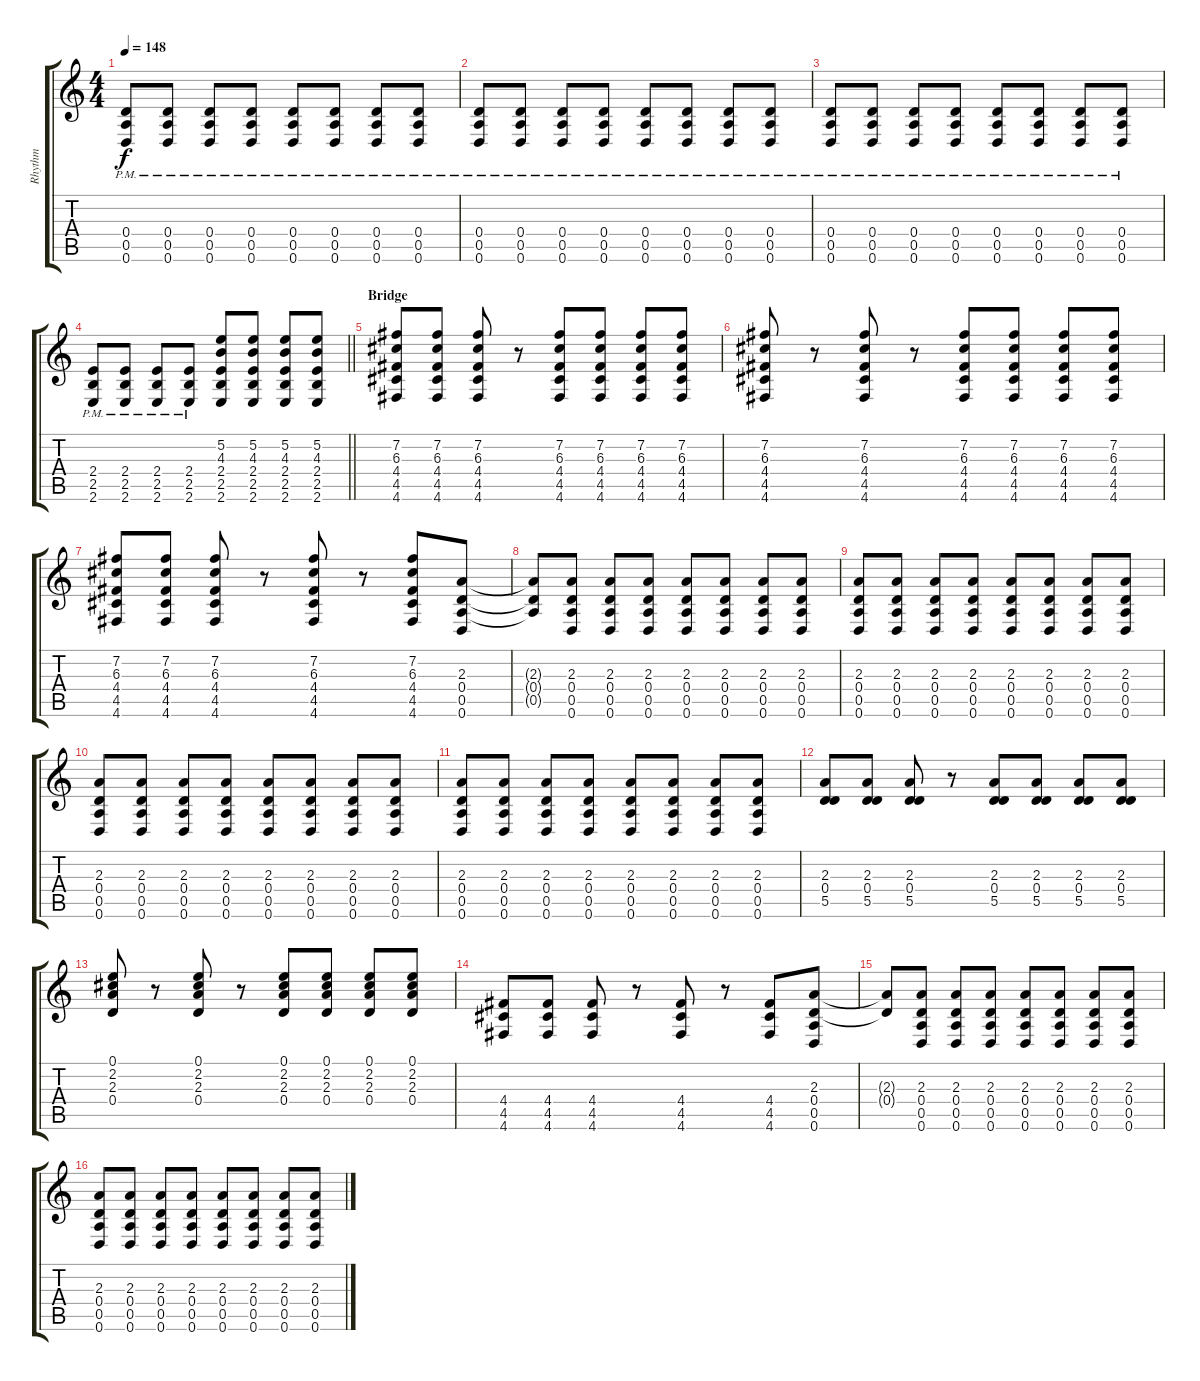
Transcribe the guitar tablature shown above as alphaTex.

\track ("Rhythm" "Rhythm") {instrument overdrivenguitar}
\staff {score tabs}
\tuning (E4 B3 G3 D3 A2 D2) {hide}
\ts (4 4)
\tempo 148
\clef g2
\ks c
(0.4{pm} 0.5{pm} 0.6{pm}).8{dy f} (0.4{pm} 0.5{pm} 0.6{pm}).8 (0.4{pm} 0.5{pm} 0.6{pm}).8 (0.4{pm} 0.5{pm} 0.6{pm}).8 (0.4{pm} 0.5{pm} 0.6{pm}).8 (0.4{pm} 0.5{pm} 0.6{pm}).8 (0.4{pm} 0.5{pm} 0.6{pm}).8 (0.4{pm} 0.5{pm} 0.6{pm}).8 |
(0.4{pm} 0.5{pm} 0.6{pm}).8 (0.4{pm} 0.5{pm} 0.6{pm}).8 (0.4{pm} 0.5{pm} 0.6{pm}).8 (0.4{pm} 0.5{pm} 0.6{pm}).8 (0.4{pm} 0.5{pm} 0.6{pm}).8 (0.4{pm} 0.5{pm} 0.6{pm}).8 (0.4{pm} 0.5{pm} 0.6{pm}).8 (0.4{pm} 0.5{pm} 0.6{pm}).8 |
(0.4{pm} 0.5{pm} 0.6{pm}).8 (0.4{pm} 0.5{pm} 0.6{pm}).8 (0.4{pm} 0.5{pm} 0.6{pm}).8 (0.4{pm} 0.5{pm} 0.6{pm}).8 (0.4{pm} 0.5{pm} 0.6{pm}).8 (0.4{pm} 0.5{pm} 0.6{pm}).8 (0.4{pm} 0.5{pm} 0.6{pm}).8 (0.4{pm} 0.5{pm} 0.6{pm}).8 |
\barLineRight lightlight
(2.4{pm} 2.5{pm} 2.6{pm}).8 (2.4{pm} 2.5{pm} 2.6{pm}).8 (2.4{pm} 2.5{pm} 2.6{pm}).8 (2.4{pm} 2.5{pm} 2.6{pm}).8 (5.2 4.3 2.4 2.5 2.6).8 (5.2 4.3 2.4 2.5 2.6).8 (5.2 4.3 2.4 2.5 2.6).8 (5.2 4.3 2.4 2.5 2.6).8 |
\section ("" "Bridge")
(7.2 6.3 4.4 4.5 4.6).8 (7.2 6.3 4.4 4.5 4.6).8 (7.2 6.3 4.4 4.5 4.6).8 r.8 (7.2 6.3 4.4 4.5 4.6).8 (7.2 6.3 4.4 4.5 4.6).8 (7.2 6.3 4.4 4.5 4.6).8 (7.2 6.3 4.4 4.5 4.6).8 |
(7.2 6.3 4.4 4.5 4.6).8 r.8 (7.2 6.3 4.4 4.5 4.6).8 r.8 (7.2 6.3 4.4 4.5 4.6).8 (7.2 6.3 4.4 4.5 4.6).8 (7.2 6.3 4.4 4.5 4.6).8 (7.2 6.3 4.4 4.5 4.6).8 |
(7.2 6.3 4.4 4.5 4.6).8 (7.2 6.3 4.4 4.5 4.6).8 (7.2 6.3 4.4 4.5 4.6).8 r.8 (7.2 6.3 4.4 4.5 4.6).8 r.8 (7.2 6.3 4.4 4.5 4.6).8 (2.3 0.4 0.5 0.6).8 |
(2.3{t} 0.4{t} 0.5{t}).8 (2.3 0.4 0.5 0.6).8 (2.3 0.4 0.5 0.6).8 (2.3 0.4 0.5 0.6).8 (2.3 0.4 0.5 0.6).8 (2.3 0.4 0.5 0.6).8 (2.3 0.4 0.5 0.6).8 (2.3 0.4 0.5 0.6).8 |
(2.3 0.4 0.5 0.6).8 (2.3 0.4 0.5 0.6).8 (2.3 0.4 0.5 0.6).8 (2.3 0.4 0.5 0.6).8 (2.3 0.4 0.5 0.6).8 (2.3 0.4 0.5 0.6).8 (2.3 0.4 0.5 0.6).8 (2.3 0.4 0.5 0.6).8 |
(2.3 0.4 0.5 0.6).8 (2.3 0.4 0.5 0.6).8 (2.3 0.4 0.5 0.6).8 (2.3 0.4 0.5 0.6).8 (2.3 0.4 0.5 0.6).8 (2.3 0.4 0.5 0.6).8 (2.3 0.4 0.5 0.6).8 (2.3 0.4 0.5 0.6).8 |
(2.3 0.4 0.5 0.6).8 (2.3 0.4 0.5 0.6).8 (2.3 0.4 0.5 0.6).8 (2.3 0.4 0.5 0.6).8 (2.3 0.4 0.5 0.6).8 (2.3 0.4 0.5 0.6).8 (2.3 0.4 0.5 0.6).8 (2.3 0.4 0.5 0.6).8 |
(2.3 0.4 5.5).8 (2.3 0.4 5.5).8 (2.3 0.4 5.5).8 r.8 (2.3 0.4 5.5).8 (2.3 0.4 5.5).8 (2.3 0.4 5.5).8 (2.3 0.4 5.5).8 |
(0.1 2.2 2.3 0.4).8 r.8 (0.1 2.2 2.3 0.4).8 r.8 (0.1 2.2 2.3 0.4).8 (0.1 2.2 2.3 0.4).8 (0.1 2.2 2.3 0.4).8 (0.1 2.2 2.3 0.4).8 |
(4.4 4.5 4.6).8 (4.4 4.5 4.6).8 (4.4 4.5 4.6).8 r.8 (4.4 4.5 4.6).8 r.8 (4.4 4.5 4.6).8 (2.3 0.4 0.5 0.6).8 |
(2.3{t} 0.4{t}).8 (2.3 0.4 0.5 0.6).8 (2.3 0.4 0.5 0.6).8 (2.3 0.4 0.5 0.6).8 (2.3 0.4 0.5 0.6).8 (2.3 0.4 0.5 0.6).8 (2.3 0.4 0.5 0.6).8 (2.3 0.4 0.5 0.6).8 |
(2.3 0.4 0.5 0.6).8 (2.3 0.4 0.5 0.6).8 (2.3 0.4 0.5 0.6).8 (2.3 0.4 0.5 0.6).8 (2.3 0.4 0.5 0.6).8 (2.3 0.4 0.5 0.6).8 (2.3 0.4 0.5 0.6).8 (2.3 0.4 0.5 0.6).8
